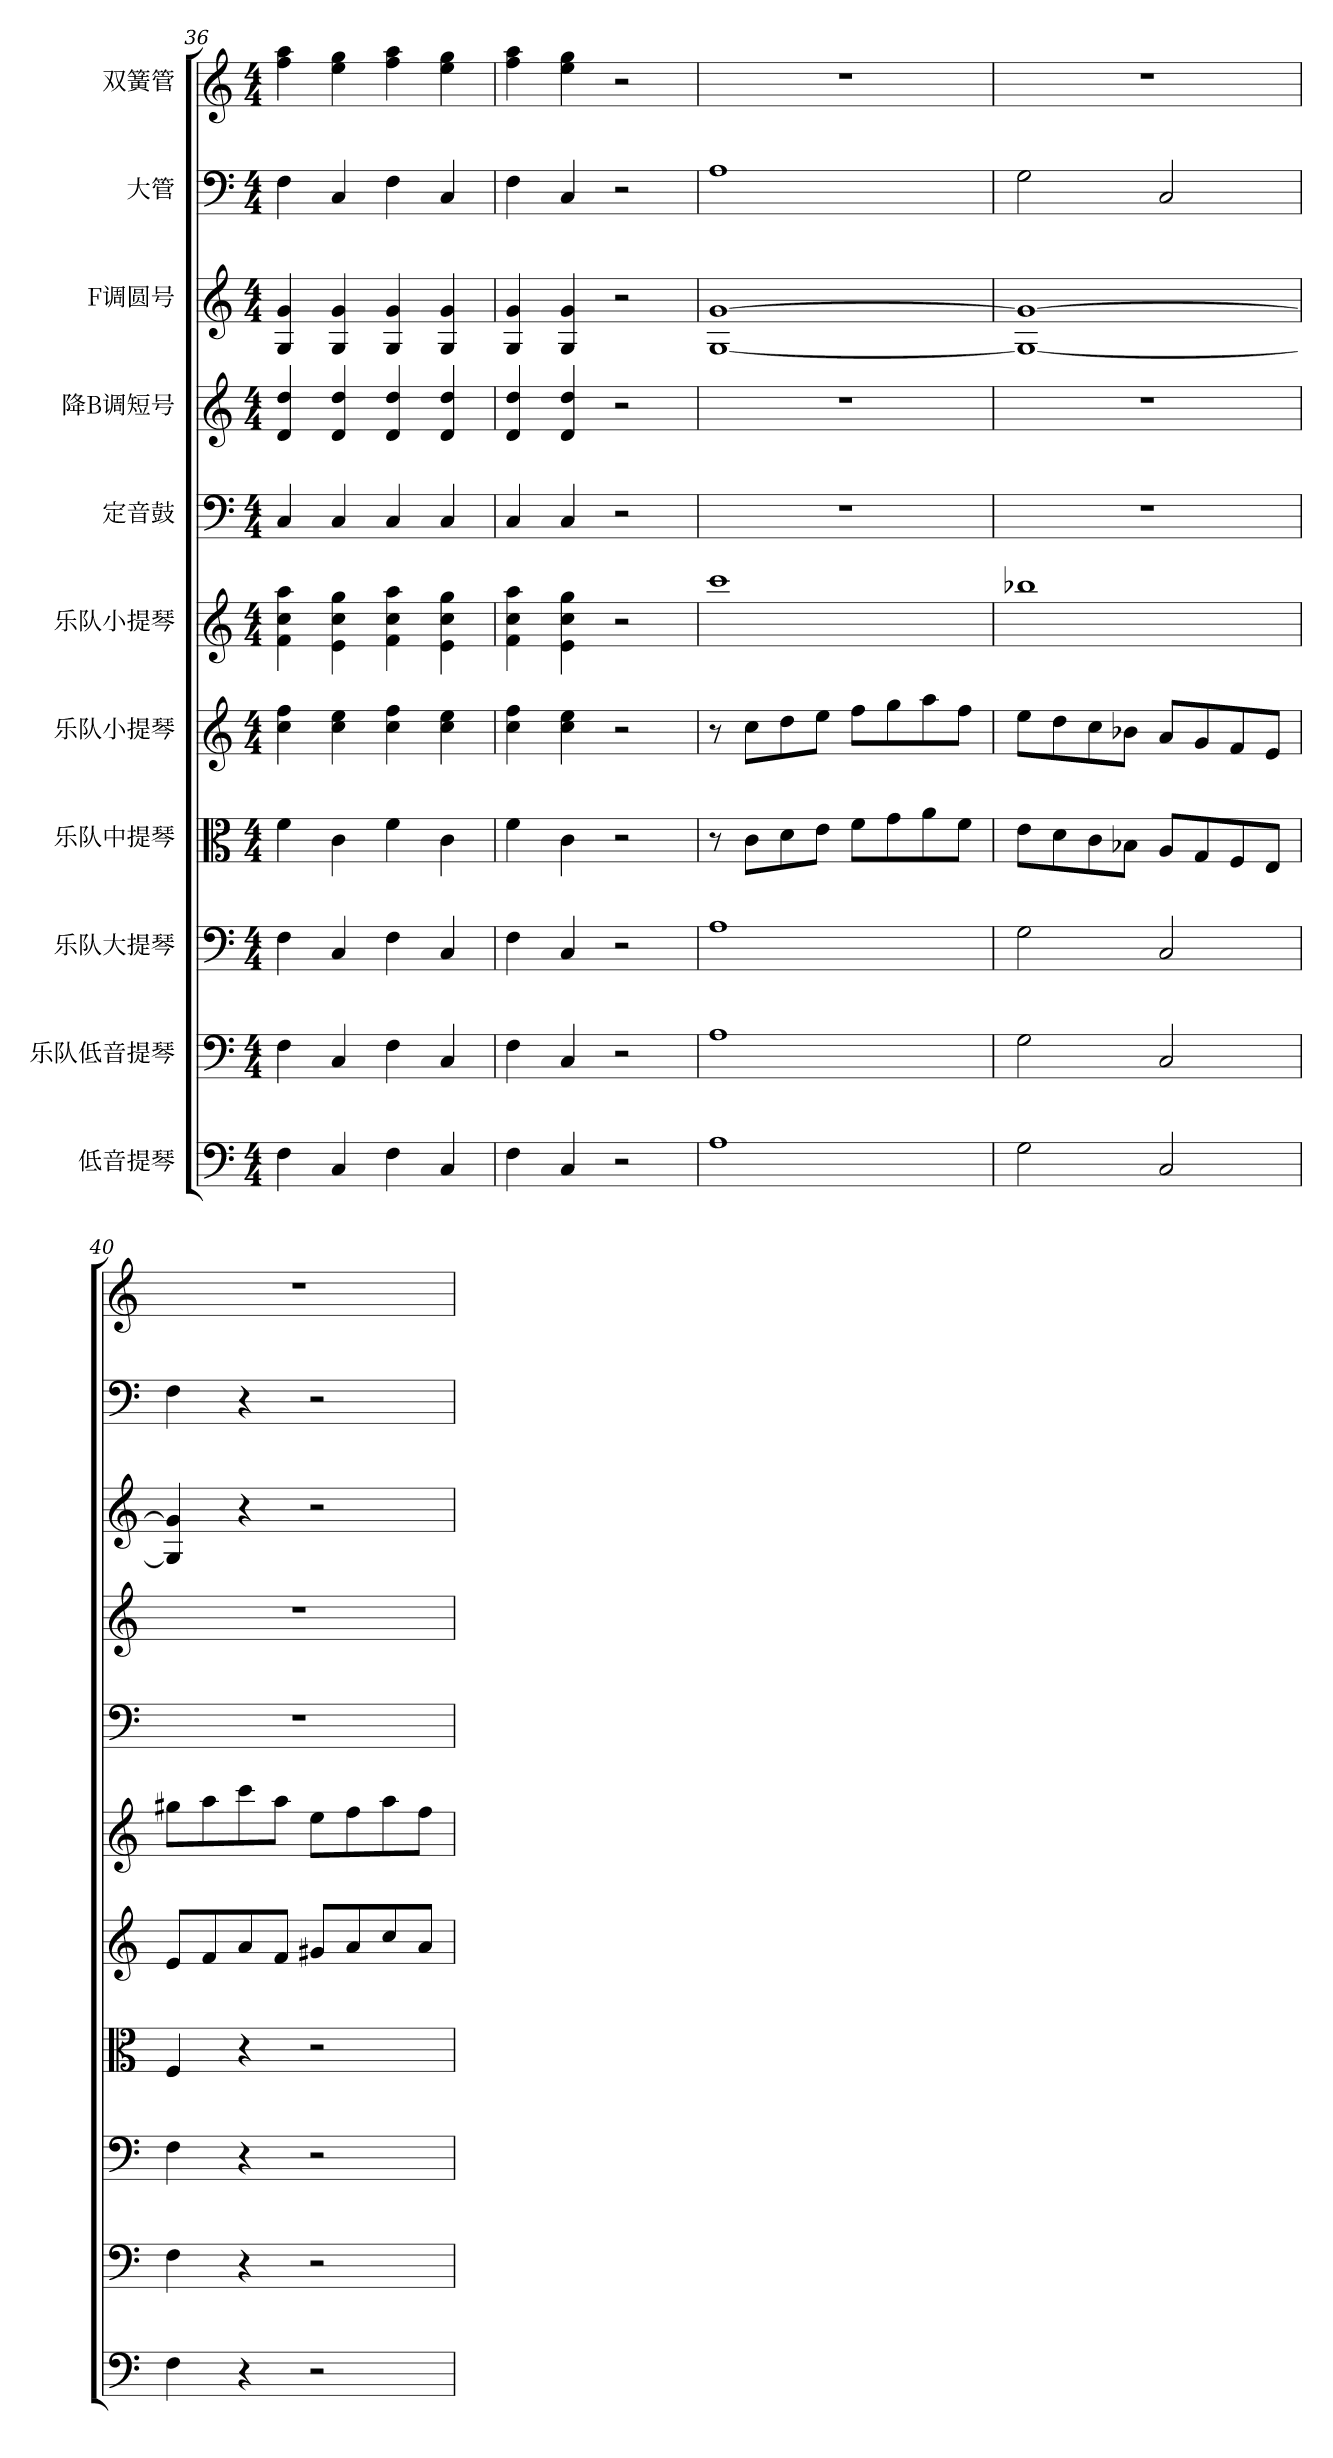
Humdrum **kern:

**kern	**kern	**kern	**kern	**kern	**kern	**kern	**kern	**kern	**kern	**kern
*part11	*part10	*part9	*part8	*part7	*part6	*part5	*part4	*part3	*part2	*part1
*staff11	*staff10	*staff9	*staff8	*staff7	*staff6	*staff5	*staff4	*staff3	*staff2	*staff1
*I"低音提琴	*I"乐队低音提琴	*I"乐队大提琴	*I"乐队中提琴	*I"乐队小提琴	*I"乐队小提琴	*I"定音鼓	*I"降B调短号	*I"F调圆号	*I"大管	*I"双簧管
*clefF4	*clefF4	*clefF4	*clefC3	*clefG2	*clefG2	*clefF4	*clefG2	*clefG2	*clefF4	*clefG2
*ITrd7c12	*ITrd7c12	*	*	*	*	*	*ITrd1c2	*ITrd4c7	*	*
*k[]	*k[]	*k[]	*k[]	*k[]	*k[]	*k[]	*k[b-e-]	*k[b-]	*k[]	*k[]
*M4/4	*M4/4	*M4/4	*M4/4	*M4/4	*M4/4	*M4/4	*M4/4	*M4/4	*M4/4	*M4/4
=36	=36	=36	=36	=36	=36	=36	=36	=36	=36	=36
4FF\	4FF\	4F\	4f\	4cc\ 4ff\	4f\ 4cc\ 4aa\	4C/	4c/ 4cc/	4C/ 4c/	4F\	4ff\ 4aa\
4CC/	4CC/	4C/	4c\	4cc\ 4ee\	4e\ 4cc\ 4gg\	4C/	4c/ 4cc/	4C/ 4c/	4C/	4ee\ 4gg\
4FF\	4FF\	4F\	4f\	4cc\ 4ff\	4f\ 4cc\ 4aa\	4C/	4c/ 4cc/	4C/ 4c/	4F\	4ff\ 4aa\
4CC/	4CC/	4C/	4c\	4cc\ 4ee\	4e\ 4cc\ 4gg\	4C/	4c/ 4cc/	4C/ 4c/	4C/	4ee\ 4gg\
=37	=37	=37	=37	=37	=37	=37	=37	=37	=37	=37
4FF\	4FF\	4F\	4f\	4cc\ 4ff\	4f\ 4cc\ 4aa\	4C/	4c/ 4cc/	4C/ 4c/	4F\	4ff\ 4aa\
*	*	*	*	*	*	*	*	*	*	*MM178
4CC/	4CC/	4C/	4c\	4cc\ 4ee\	4e\ 4cc\ 4gg\	4C/	4c/ 4cc/	4C/ 4c/	4C/	4ee\ 4gg\
*	*	*	*	*	*	*	*	*	*	*MM176
2r	2r	2r	2r	2r	2r	2r	2r	2r	2r	2r
=38	=38	=38	=38	=38	=38	=38	=38	=38	=38	=38
*	*	*	*	*	*	*	*	*	*	*MM180
1AA	1AA	1A	8r	8r	1ccc	1r	1r	[1C [1c	1A	1r
.	.	.	8c\L	8cc\L	.	.	.	.	.	.
.	.	.	8d\	8dd\	.	.	.	.	.	.
.	.	.	8e\J	8ee\J	.	.	.	.	.	.
.	.	.	8f\L	8ff\L	.	.	.	.	.	.
.	.	.	8g\	8gg\	.	.	.	.	.	.
.	.	.	8a\	8aa\	.	.	.	.	.	.
.	.	.	8f\J	8ff\J	.	.	.	.	.	.
=39	=39	=39	=39	=39	=39	=39	=39	=39	=39	=39
2GG\	2GG\	2G\	8e\L	8ee\L	1bb-X	1r	1r	1C_ 1c_	2G\	1r
.	.	.	8d\	8dd\	.	.	.	.	.	.
.	.	.	8c\	8cc\	.	.	.	.	.	.
.	.	.	8B-X\J	8b-X\J	.	.	.	.	.	.
2CC/	2CC/	2C/	8A/L	8a/L	.	.	.	.	2C/	.
.	.	.	8G/	8g/	.	.	.	.	.	.
.	.	.	8F/	8f/	.	.	.	.	.	.
.	.	.	8E/J	8e/J	.	.	.	.	.	.
!!LO:PB:g=z
=40	=40	=40	=40	=40	=40	=40	=40	=40	=40	=40
4FF\	4FF\	4F\	4F/	8e/L	8gg#X\L	1r	1r	4C/] 4c/]	4F\	1r
.	.	.	.	8f/	8aa\	.	.	.	.	.
4r	4r	4r	4r	8a/	8ccc\	.	.	4r	4r	.
.	.	.	.	8f/J	8aa\J	.	.	.	.	.
2r	2r	2r	2r	8g#X/L	8ee\L	.	.	2r	2r	.
.	.	.	.	8a/	8ff\	.	.	.	.	.
.	.	.	.	8cc/	8aa\	.	.	.	.	.
.	.	.	.	8a/J	8ff\J	.	.	.	.	.
=	=	=	=	=	=	=	=	=	=	=
*-	*-	*-	*-	*-	*-	*-	*-	*-	*-	*-
